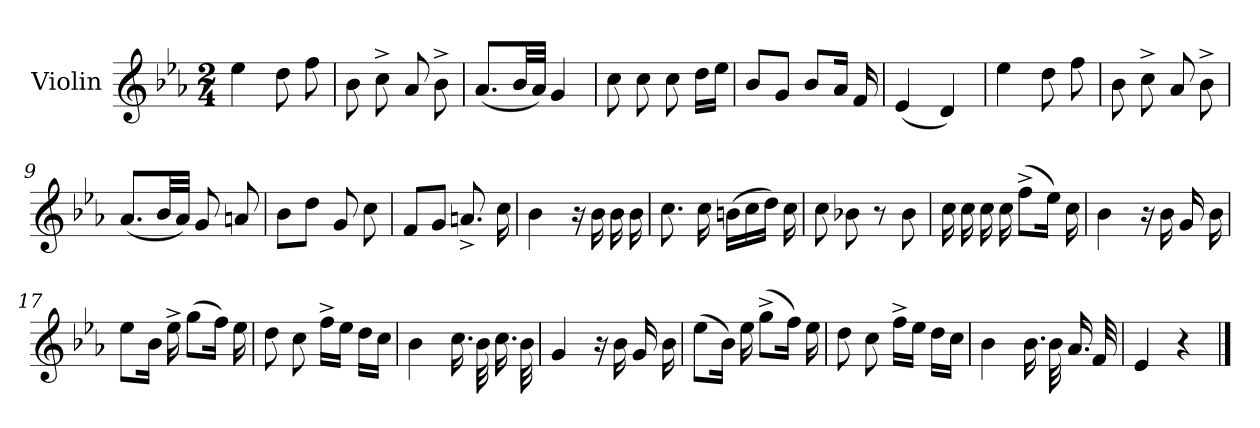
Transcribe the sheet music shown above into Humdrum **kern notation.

**kern	**dynam
*part1	*part1
*staff1	*staff1
*I"Violin	*
*I'Vln.	*
*clefG2	*
*k[b-e-a-]	*
*M2/4	*
=1	=1
4ee-	Andante
8dd	.
8ff	.
=2	=2
8b-	.
8cc^	.
8a-	.
8b-^	.
=3	=3
(8.a-L	.
32b-LL	.
32a-JJJ)	.
4g	.
=4	=4
8cc	.
8cc	.
8cc	.
16ddLL	.
16ee-JJ	.
=5	=5
8b-L	.
8gJ	.
8b-L	.
16a-Jk	.
16f	.
=6	=6
(4e-	.
4d)	.
=7	=7
4ee-	.
8dd	.
8ff	.
!!LO:LB:g=z
=8	=8
8b-	.
8cc^	.
8a-	.
8b-^	.
=9	=9
(8.a-L	.
32b-LL	.
32a-JJJ)	.
8g	.
8an	.
=10	=10
8b-L	.
8ddJ	.
8g	.
8cc	.
=11	=11
8fL	.
8gJ	.
8.an^	.
16cc	.
=12	=12
4b-	.
16r	.
16b-	.
16b-	.
16b-	.
=13	=13
8.cc	.
16cc	.
(16bnLL	.
16cc	.
16ddJJ)	.
16cc	.
=14	=14
8cc	.
8b-X	.
8r	.
8b-	.
!!LO:LB:g=z
=15	=15
16cc	.
16cc	.
16cc	.
16cc	.
(8ff^L	.
16ee-Jk)	.
16cc	.
=16	=16
4b-	.
16r	.
16b-	.
16g	.
16b-	.
=17	=17
8ee-L	.
16b-Jk	.
16ee-^	.
(8ggL	.
16ffJk)	.
16ee-	.
=18	=18
8dd	.
8cc	.
16ff^LL	.
16ee-JJ	.
16ddLL	.
16ccJJ	.
=19	=19
4b-	.
16.cc	.
32b-	.
16.cc	.
32b-	.
=20	=20
4g	.
16r	.
16b-	.
16g	.
16b-	.
!!LO:LB:g=z
=21	=21
(8ee-L	.
16b-Jk)	.
16ee-	.
(8gg^L	.
16ffJk)	.
16ee-	.
=22	=22
8dd	.
8cc	.
16ff^LL	.
16ee-JJ	.
16ddLL	.
16ccJJ	.
=23	=23
4b-	.
16.b-	.
32b-	.
16.a-	.
32f	.
=24	=24
4e-	.
4r	.
==	==
*-	*-
